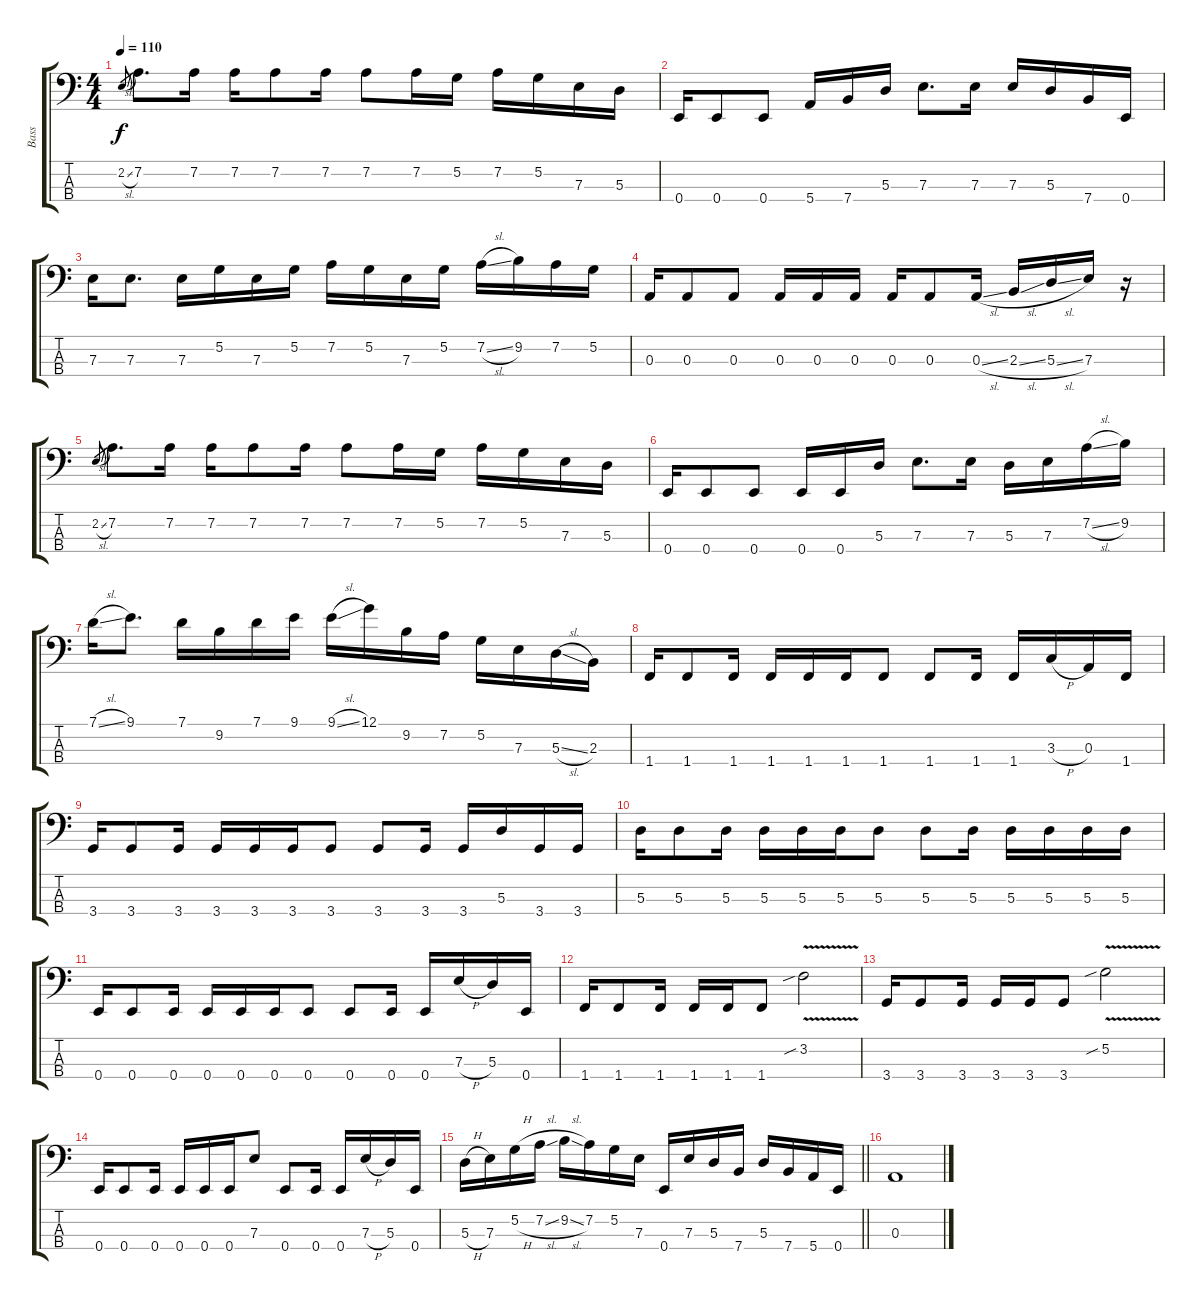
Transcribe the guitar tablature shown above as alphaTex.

\track ("Bass" "Bass") {instrument electricbasspick}
\staff {score tabs}
\tuning (G2 D2 A1 E1) {hide}
\ts (4 4)
\tempo 110
\clef f4
\ks c
2.2{sl}.8{gr dy f} 7.2.8{d} 7.2.16 7.2.16 7.2.8 7.2.16 7.2.8 7.2.16 5.2.16 7.2.16 5.2.16 7.3.16 5.3.16 |
0.4.16 0.4.8 0.4.8 5.4.16 7.4.16 5.3.16 7.3.8{d} 7.3.16 7.3.16 5.3.16 7.4.16 0.4.16 |
7.3.16 7.3.8{d} 7.3.16 5.2.16 7.3.16 5.2.16 7.2.16 5.2.16 7.3.16 5.2.16 7.2{sl}.16 9.2.16 7.2.16 5.2.16 |
0.3.16 0.3.8 0.3.8 0.3.16 0.3.16 0.3.16 0.3.16 0.3.8 0.3{sl}.16 2.3{sl}.16 5.3{sl}.16 7.3.16 r.16 |
2.2{sl}.8{gr} 7.2.8{d} 7.2.16 7.2.16 7.2.8 7.2.16 7.2.8 7.2.16 5.2.16 7.2.16 5.2.16 7.3.16 5.3.16 |
0.4.16 0.4.8 0.4.8 0.4.16 0.4.16 5.3.16 7.3.8{d} 7.3.16 5.3.16 7.3.16 7.2{sl}.16 9.2.16 |
7.1{sl}.16 9.1.8{d} 7.1.16 9.2.16 7.1.16 9.1.16 9.1{sl}.16 12.1.16 9.2.16 7.2.16 5.2.16 7.3.16 5.3{sl}.16 2.3.16 |
1.4.16 1.4.8 1.4.16 1.4.16 1.4.16 1.4.16 1.4.8 1.4.8 1.4.16 1.4.16 3.3{h}.16 0.3.16 1.4.16 |
3.4.16 3.4.8 3.4.16 3.4.16 3.4.16 3.4.16 3.4.8 3.4.8 3.4.16 3.4.16 5.3.16 3.4.16 3.4.16 |
5.3.16 5.3.8 5.3.16 5.3.16 5.3.16 5.3.16 5.3.8 5.3.8 5.3.16 5.3.16 5.3.16 5.3.16 5.3.16 |
0.4.16 0.4.8 0.4.16 0.4.16 0.4.16 0.4.16 0.4.8 0.4.8 0.4.16 0.4.16 7.3{h}.16 5.3.16 0.4.16 |
1.4.16 1.4.8 1.4.16 1.4.16 1.4.16 1.4.8 3.2{v sib}.2 |
3.4.16 3.4.8 3.4.16 3.4.16 3.4.16 3.4.8 5.2{v sib}.2 |
0.4.16 0.4.8 0.4.16 0.4.16 0.4.16 0.4.16 7.3.8 0.4.8 0.4.16 0.4.16 7.3{h}.16 5.3.16 0.4.16 |
\barLineRight lightlight
5.3{h}.16 7.3.16 5.2{h}.16 7.2{sl}.16 9.2{sl}.16 7.2.16 5.2.16 7.3.16 0.4.16 7.3.16 5.3.16 7.4.16 5.3.16 7.4.16 5.4.16 0.4.16 |
0.3.1
